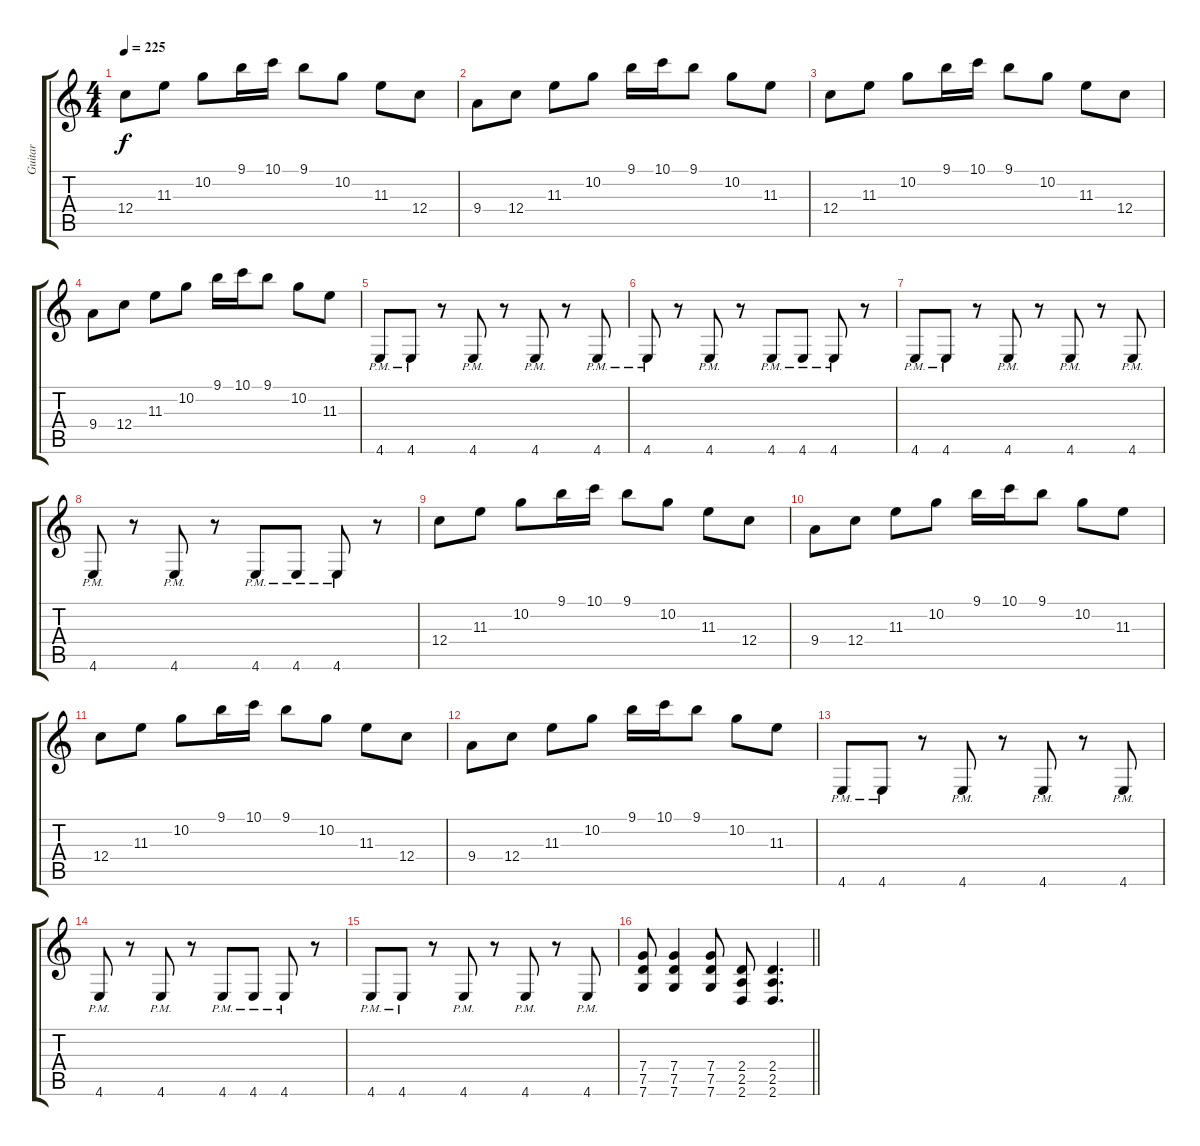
\track ("Guitar" "Guitar") {instrument distortionguitar}
\staff {score tabs}
\tuning (D4 A3 F3 C3 G2 C2) {hide}
\ts (4 4)
\tempo 225
\clef g2
\ks c
12.4.8{dy f} 11.3.8 10.2.8 9.1.16 10.1.16 9.1.8 10.2.8 11.3.8 12.4.8 |
9.4.8 12.4.8 11.3.8 10.2.8 9.1.16 10.1.16 9.1.8 10.2.8 11.3.8 |
12.4.8 11.3.8 10.2.8 9.1.16 10.1.16 9.1.8 10.2.8 11.3.8 12.4.8 |
9.4.8 12.4.8 11.3.8 10.2.8 9.1.16 10.1.16 9.1.8 10.2.8 11.3.8 |
4.6{pm}.8 4.6{pm}.8 r.8 4.6{pm}.8 r.8 4.6{pm}.8 r.8 4.6{pm}.8 |
4.6{pm}.8 r.8 4.6{pm}.8 r.8 4.6{pm}.8 4.6{pm}.8 4.6{pm}.8 r.8 |
4.6{pm}.8 4.6{pm}.8 r.8 4.6{pm}.8 r.8 4.6{pm}.8 r.8 4.6{pm}.8 |
4.6{pm}.8 r.8 4.6{pm}.8 r.8 4.6{pm}.8 4.6{pm}.8 4.6{pm}.8 r.8 |
12.4.8 11.3.8 10.2.8 9.1.16 10.1.16 9.1.8 10.2.8 11.3.8 12.4.8 |
9.4.8 12.4.8 11.3.8 10.2.8 9.1.16 10.1.16 9.1.8 10.2.8 11.3.8 |
12.4.8 11.3.8 10.2.8 9.1.16 10.1.16 9.1.8 10.2.8 11.3.8 12.4.8 |
9.4.8 12.4.8 11.3.8 10.2.8 9.1.16 10.1.16 9.1.8 10.2.8 11.3.8 |
4.6{pm}.8 4.6{pm}.8 r.8 4.6{pm}.8 r.8 4.6{pm}.8 r.8 4.6{pm}.8 |
4.6{pm}.8 r.8 4.6{pm}.8 r.8 4.6{pm}.8 4.6{pm}.8 4.6{pm}.8 r.8 |
4.6{pm}.8 4.6{pm}.8 r.8 4.6{pm}.8 r.8 4.6{pm}.8 r.8 4.6{pm}.8 |
\barLineRight lightlight
(7.4 7.5 7.6).8 (7.4 7.5 7.6).4 (7.4 7.5 7.6).8 (2.4 2.5 2.6).8 (2.4 2.5 2.6).4{d}
